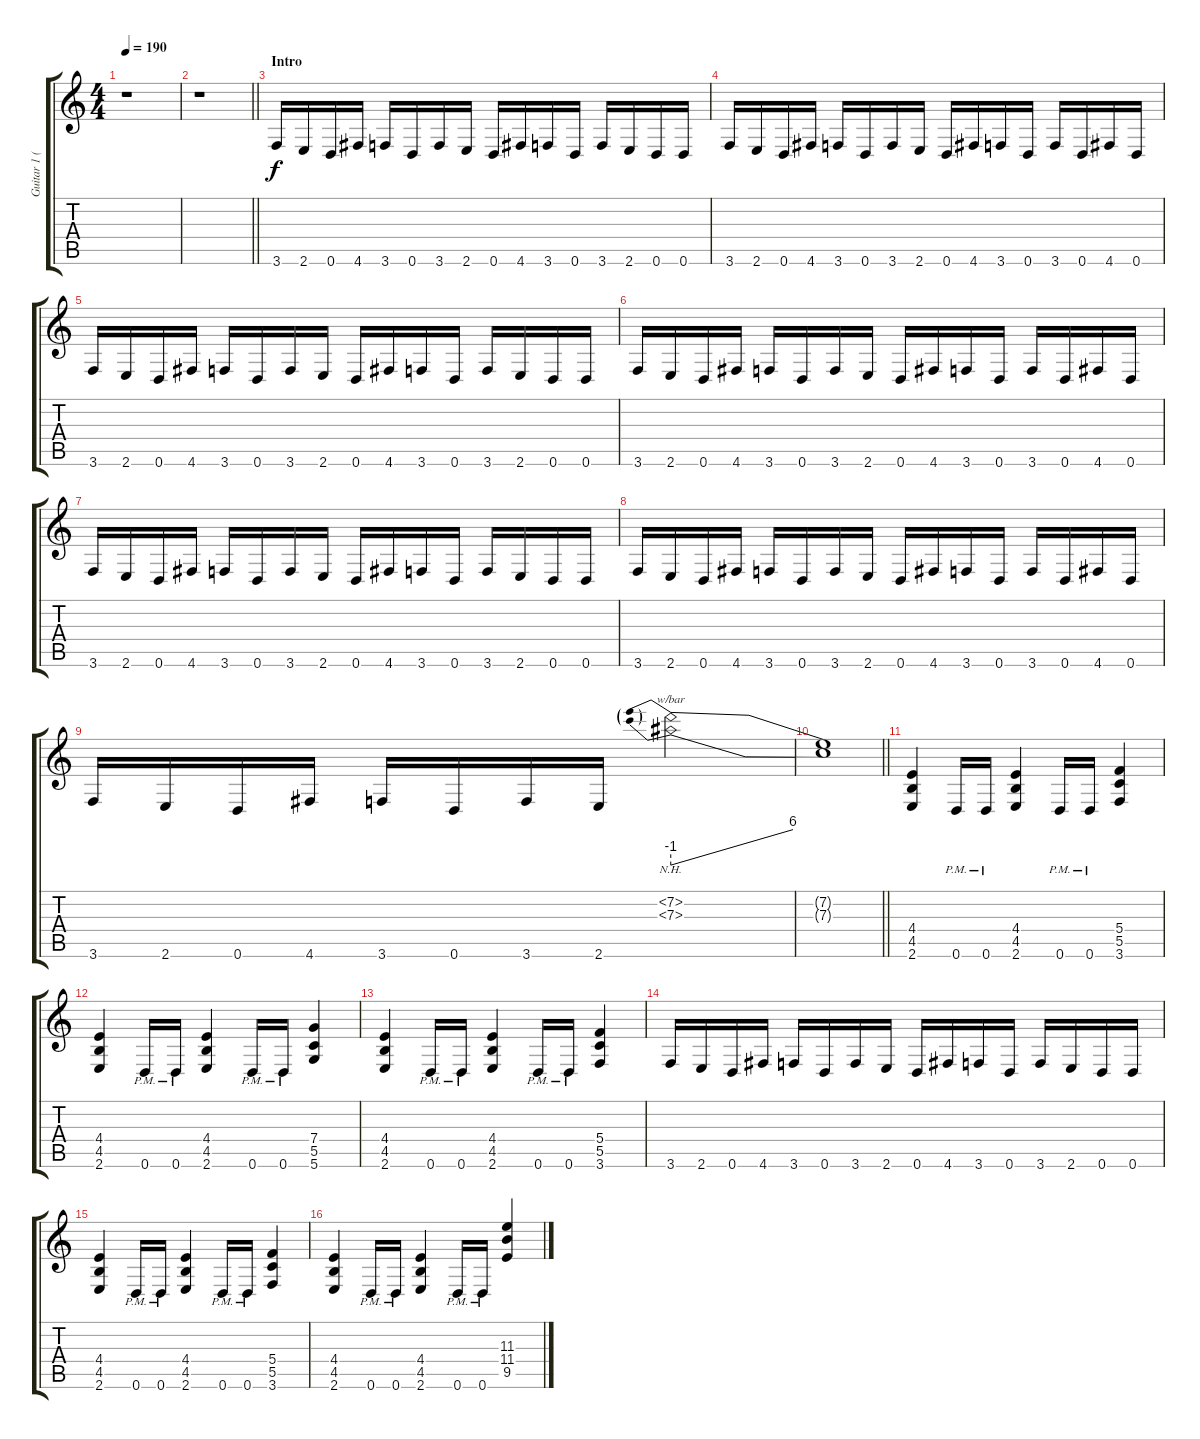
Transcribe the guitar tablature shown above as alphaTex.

\track ("Guitar 1 (Rhythm)" "Guitar 1 (") {instrument distortionguitar}
\staff {score tabs}
\tuning (D4 A3 F3 C3 G2 D2) {hide}
\ts (4 4)
\tempo 190
\clef g2
\ks c
r.1{dy f instrument distortionguitar} |
\barLineRight lightlight
r.1 |
\section ("" "Intro")
3.6.16 2.6.16 0.6.16 4.6.16 3.6.16 0.6.16 3.6.16 2.6.16 0.6.16 4.6.16 3.6.16 0.6.16 3.6.16 2.6.16 0.6.16 0.6.16 |
3.6.16 2.6.16 0.6.16 4.6.16 3.6.16 0.6.16 3.6.16 2.6.16 0.6.16 4.6.16 3.6.16 0.6.16 3.6.16 0.6.16 4.6.16 0.6.16 |
3.6.16 2.6.16 0.6.16 4.6.16 3.6.16 0.6.16 3.6.16 2.6.16 0.6.16 4.6.16 3.6.16 0.6.16 3.6.16 2.6.16 0.6.16 0.6.16 |
3.6.16 2.6.16 0.6.16 4.6.16 3.6.16 0.6.16 3.6.16 2.6.16 0.6.16 4.6.16 3.6.16 0.6.16 3.6.16 0.6.16 4.6.16 0.6.16 |
3.6.16 2.6.16 0.6.16 4.6.16 3.6.16 0.6.16 3.6.16 2.6.16 0.6.16 4.6.16 3.6.16 0.6.16 3.6.16 2.6.16 0.6.16 0.6.16 |
3.6.16 2.6.16 0.6.16 4.6.16 3.6.16 0.6.16 3.6.16 2.6.16 0.6.16 4.6.16 3.6.16 0.6.16 3.6.16 0.6.16 4.6.16 0.6.16 |
3.6.16 2.6.16 0.6.16 4.6.16 3.6.16 0.6.16 3.6.16 2.6.16 (7.2{nh} 7.3{nh}).2{tbe (predivedive default 0 -4 60 24)} |
\barLineRight lightlight
(7.2{t} 7.3{t}).1 |
(4.4 4.5 2.6).4 0.6{pm}.16 0.6{pm}.16 (4.4 4.5 2.6).4 0.6{pm}.16 0.6{pm}.16 (5.4 5.5 3.6).4 |
(4.4 4.5 2.6).4 0.6{pm}.16 0.6{pm}.16 (4.4 4.5 2.6).4 0.6{pm}.16 0.6{pm}.16 (7.4 5.5 5.6).4 |
(4.4 4.5 2.6).4 0.6{pm}.16 0.6{pm}.16 (4.4 4.5 2.6).4 0.6{pm}.16 0.6{pm}.16 (5.4 5.5 3.6).4 |
3.6.16 2.6.16 0.6.16 4.6.16 3.6.16 0.6.16 3.6.16 2.6.16 0.6.16 4.6.16 3.6.16 0.6.16 3.6.16 2.6.16 0.6.16 0.6.16 |
(4.4 4.5 2.6).4 0.6{pm}.16 0.6{pm}.16 (4.4 4.5 2.6).4 0.6{pm}.16 0.6{pm}.16 (5.4 5.5 3.6).4 |
(4.4 4.5 2.6).4 0.6{pm}.16 0.6{pm}.16 (4.4 4.5 2.6).4 0.6{pm}.16 0.6{pm}.16 (11.3 11.4 9.5).4
